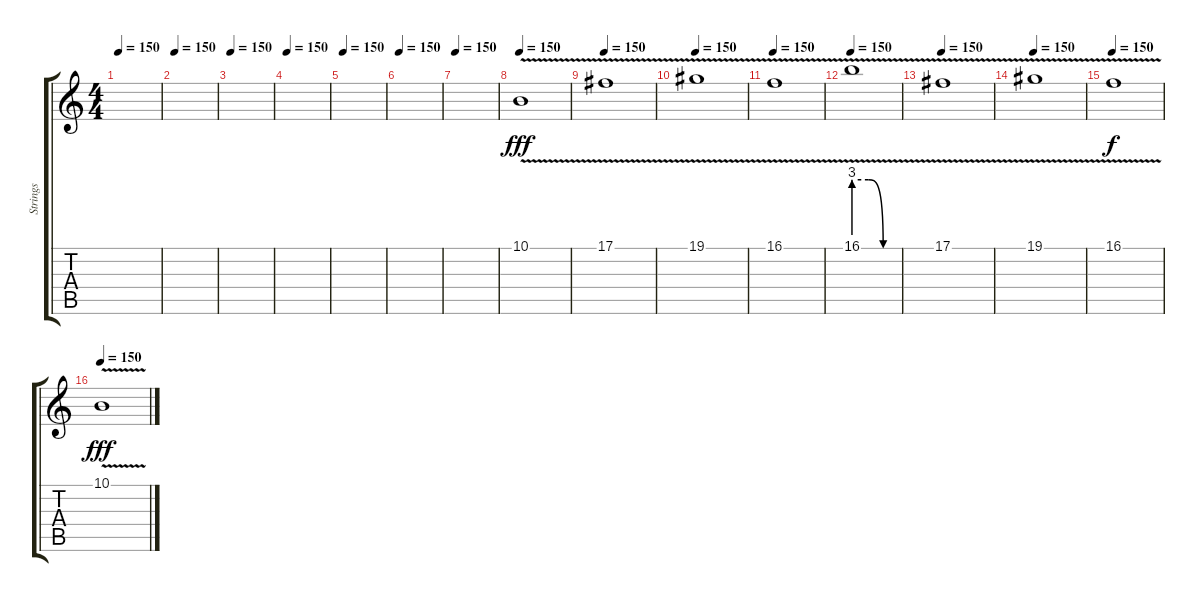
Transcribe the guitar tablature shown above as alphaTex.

\track ("Strings " "Strings ") {instrument stringensemble2}
\staff {score tabs}
\tuning (Db4 Ab3 E3 B2 Gb2 B1) {hide}
\ts (4 4)
\tempo 150
\clef g2
\ks c
|
\tempo 150
|
\tempo 150
|
\tempo 150
|
\tempo 150
|
\tempo 150
|
\tempo 150
|
\tempo 150
10.1{v}.1{dy fff volume 16 instrument synthstrings2} |
\tempo 150
17.1{v}.1 |
\tempo 150
19.1{v}.1 |
\tempo 150
16.1{v}.1 |
\tempo 150
16.1{be (custom 0 12 20 12 40 0 60 0) v}.1{instrument synthstrings2} |
\tempo 150
17.1{v}.1 |
\tempo 150
19.1{v}.1 |
\tempo 150
16.1{v}.1{dy f} |
\tempo 150
10.1{v}.1{dy fff volume 16 instrument synthstrings2}
